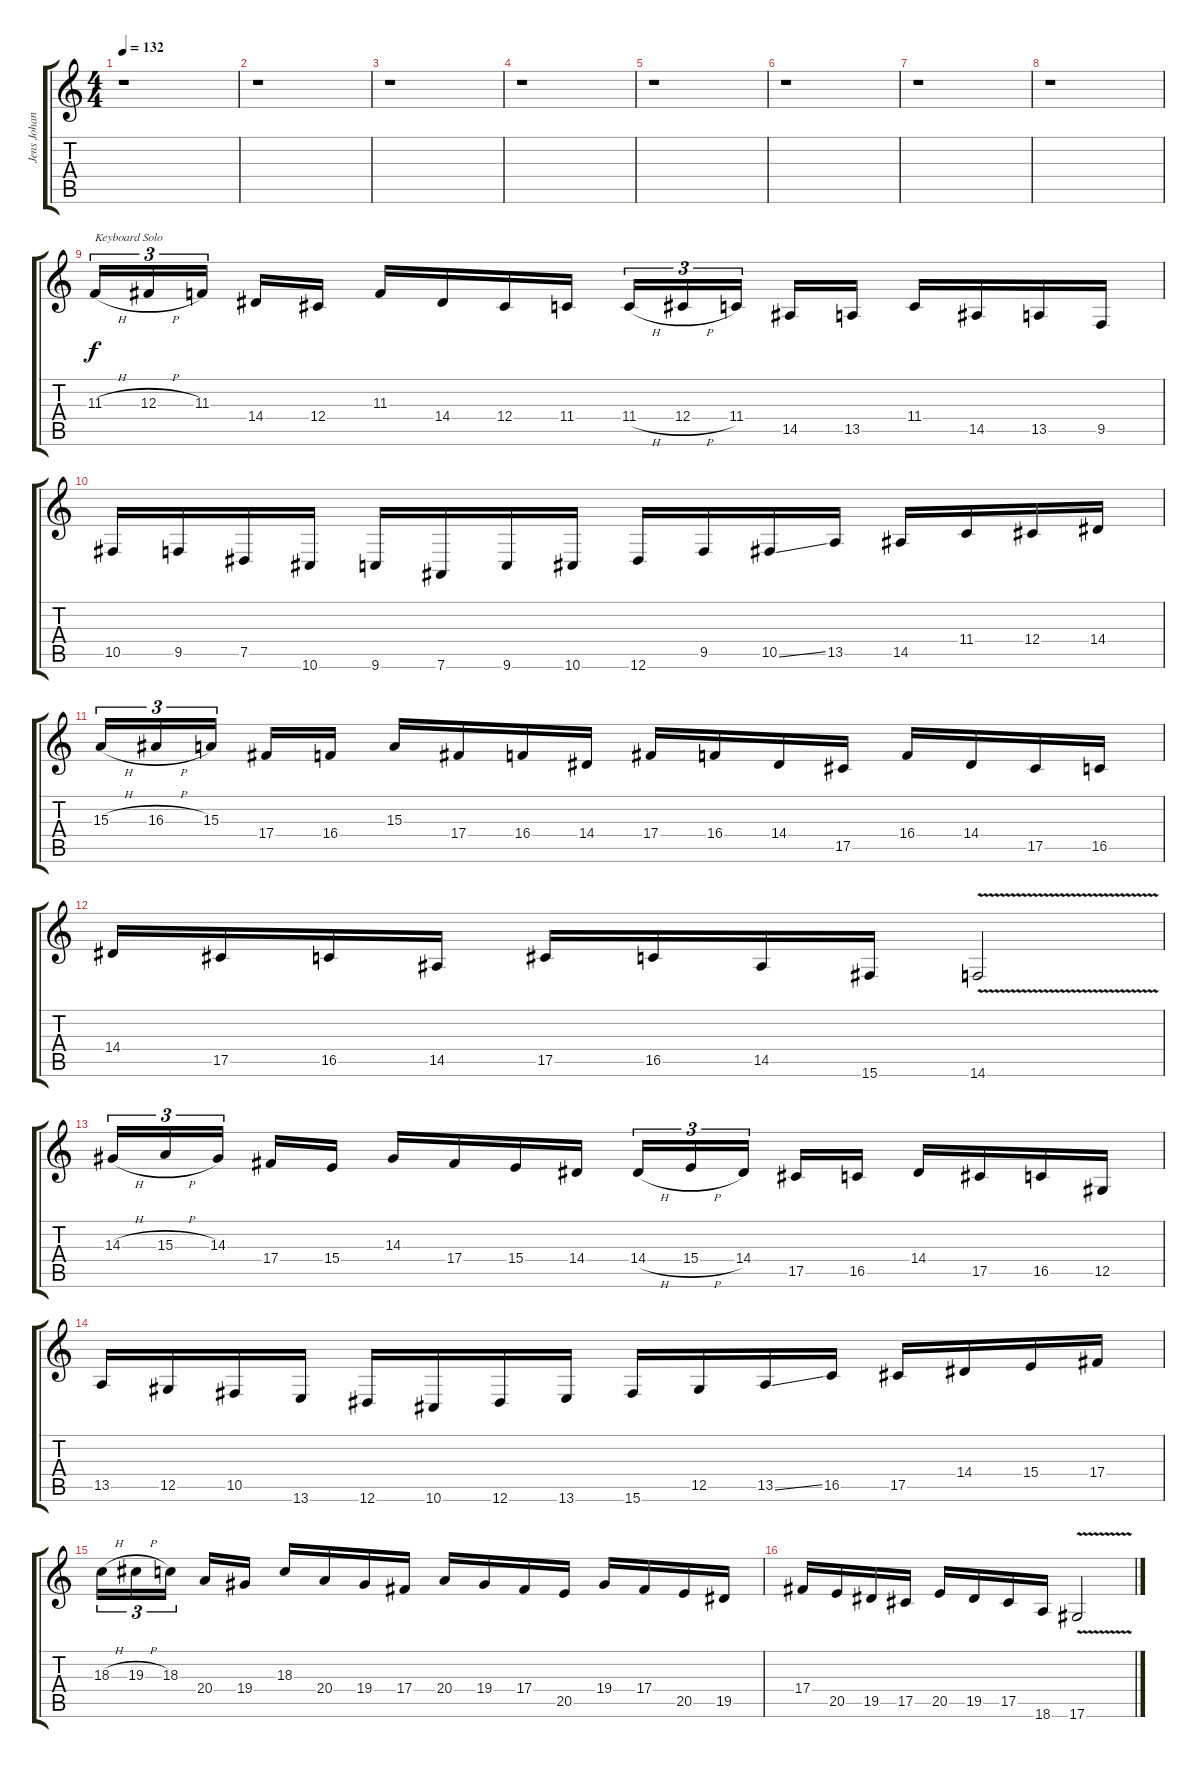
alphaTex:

\track ("Jens Johansson (Keyboard)" "Jens Johan") {instrument lead5charang}
\staff {score tabs}
\tuning (Eb4 Bb3 Gb3 Db3 Ab2 Eb2) {hide}
\ts (4 4)
\tempo 132
\clef g2
\ks c
r.1{dy f} |
r.1 |
r.1 |
r.1 |
r.1 |
r.1 |
r.1 |
r.1 |
11.3{h}.16{tu (3 2) txt "Keyboard Solo" volume 16 instrument lead5charang} 12.3{h}.16{tu (3 2)} 11.3.16{tu (3 2)} 14.4.16 12.4.16 11.3.16 14.4.16 12.4.16 11.4.16 11.4{h}.16{tu (3 2)} 12.4{h}.16{tu (3 2)} 11.4.16{tu (3 2)} 14.5.16 13.5.16 11.4.16 14.5.16 13.5.16 9.5.16 |
10.5.16 9.5.16 7.5.16 10.6.16 9.6.16 7.6.16 9.6.16 10.6.16 12.6.16 9.5.16 10.5{ss}.16 13.5.16 14.5.16 11.4.16 12.4.16 14.4.16 |
15.3{h}.16{tu (3 2)} 16.3{h}.16{tu (3 2)} 15.3.16{tu (3 2)} 17.4.16 16.4.16 15.3.16 17.4.16 16.4.16 14.4.16 17.4.16 16.4.16 14.4.16 17.5.16 16.4.16 14.4.16 17.5.16 16.5.16 |
14.4.16 17.5.16 16.5.16 14.5.16 17.5.16 16.5.16 14.5.16 15.6.16 14.6{v}.2 |
14.3{h}.16{tu (3 2)} 15.3{h}.16{tu (3 2)} 14.3.16{tu (3 2)} 17.4.16 15.4.16 14.3.16 17.4.16 15.4.16 14.4.16 14.4{h}.16{tu (3 2)} 15.4{h}.16{tu (3 2)} 14.4.16{tu (3 2)} 17.5.16 16.5.16 14.4.16 17.5.16 16.5.16 12.5.16 |
13.5.16 12.5.16 10.5.16 13.6.16 12.6.16 10.6.16 12.6.16 13.6.16 15.6.16 12.5.16 13.5{ss}.16 16.5.16 17.5.16 14.4.16 15.4.16 17.4.16 |
18.3{h}.16{tu (3 2)} 19.3{h}.16{tu (3 2)} 18.3.16{tu (3 2)} 20.4.16 19.4.16 18.3.16 20.4.16 19.4.16 17.4.16 20.4.16 19.4.16 17.4.16 20.5.16 19.4.16 17.4.16 20.5.16 19.5.16 |
17.4.16 20.5.16 19.5.16 17.5.16 20.5.16 19.5.16 17.5.16 18.6.16 17.6{v}.2
